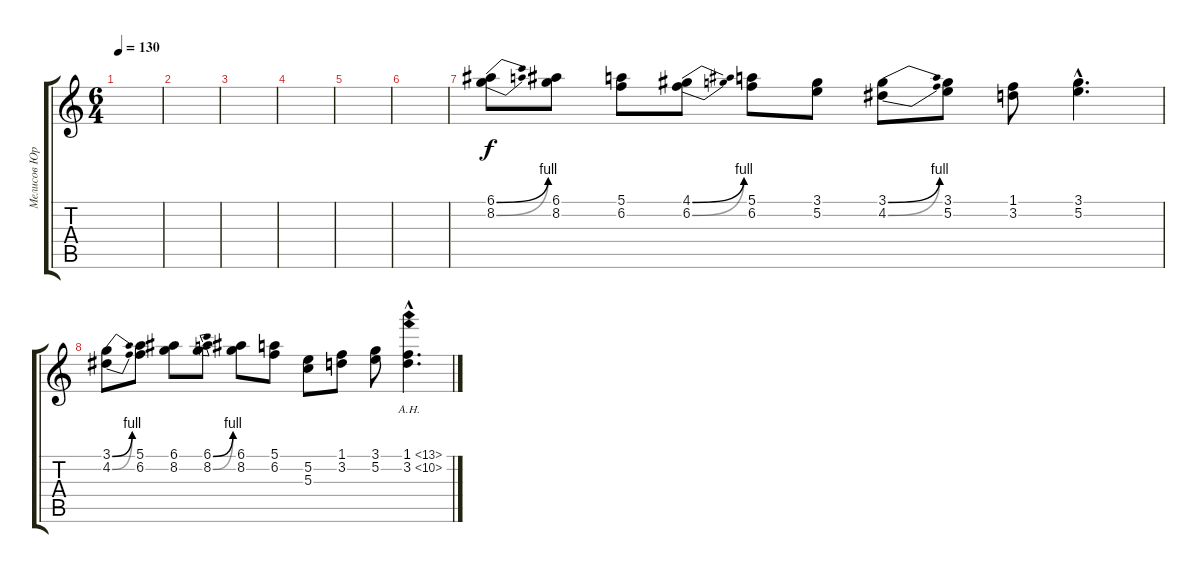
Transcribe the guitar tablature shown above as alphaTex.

\track ("Мелисов Юрий" "Мелисов Юр") {instrument distortionguitar}
\staff {score tabs}
\tuning (E4 B3 G3 D3 A2 E2) {hide}
\ts (6 4)
\tempo 130
\clef g2
\ks c
|
|
|
|
|
|
(6.1{be (bend 0 0 60 4)} 8.2{be (bend 0 0 60 4)}).8 (6.1 8.2).8 (5.1 6.2).8 (4.1{be (bend 0 0 60 4)} 6.2{be (bend 0 0 60 4)}).8 (5.1 6.2).8 (3.1 5.2).8 (3.1{be (bend 0 0 60 4)} 4.2{be (bend 0 0 60 4)}).8 (3.1 5.2).8 (1.1 3.2).8 (3.1{hac} 5.2{hac}).4{d} |
(3.1{be (bend 0 0 60 4)} 4.2{be (bend 0 0 60 4)}).8 (5.1 6.2).8 (6.1 8.2).8 (6.1{be (bend 0 0 60 4)} 8.2{be (bend 0 0 60 4)}).8 (6.1 8.2).8 (5.1 6.2).8 (5.2 5.3).8 (1.1 3.2).8 (3.1 5.2).8 (1.1{ah 12 hac} 3.2{ah 7 hac}).4{d}
